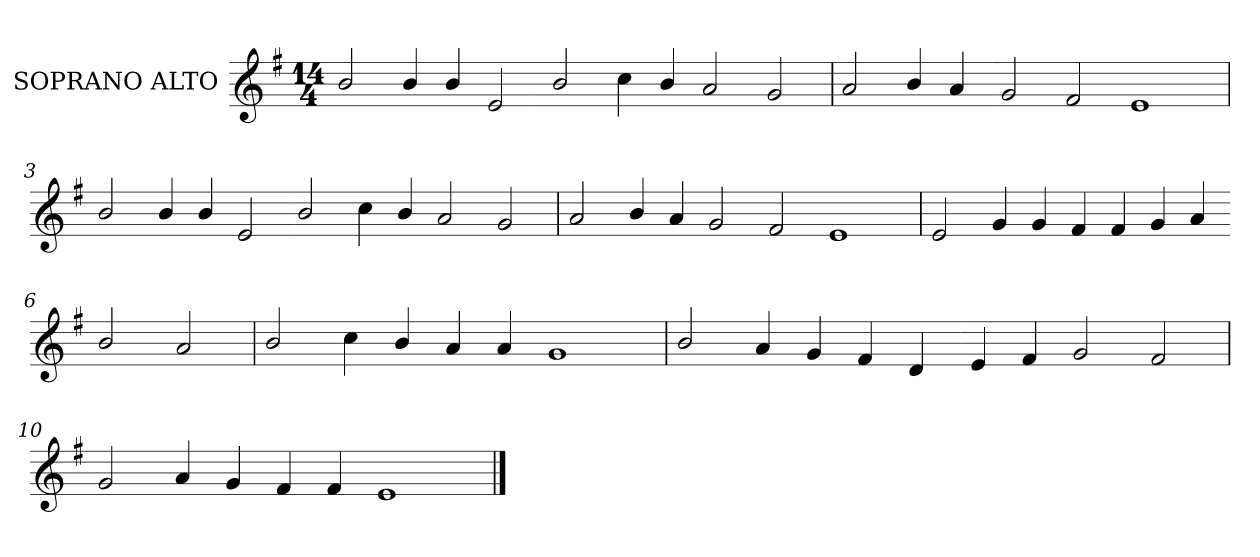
**kern
*part1
*staff1
*I"SOPRANO ALTO
*I'S. A.
!!LO:PB:g=z
*clefG2
*k[f#]
*G:
*M14/4
=
2bi/
4bi/
4bi/
2ei/
2bi/
4cci\
4bi/
2ai/
2gi/
=1
2ai/
4bi/
4ai/
!!LO:LB:g=z
=2-
2gi/
2f#i/
1ei
=3
2bi/
4bi/
4bi/
2ei/
2bi/
4cci\
4bi/
2ai/
2gi/
!!LO:LB:g=z
=4
2ai/
4bi/
4ai/
2gi/
2f#i/
1ei
=5
2ei/
4gi/
4gi/
4f#i/
4f#i/
4gi/
4ai/
!!LO:LB:g=z
=6-
2bi/
2ai/
=7
2bi/
4cci\
4bi/
4ai/
4ai/
1gi
=8
2bi/
4ai/
4gi/
4f#i/
4di/
!!LO:LB:g=z
=9-
4ei/
4f#i/
2gi/
2f#i/
=10
2gi/
4ai/
4gi/
4f#i/
4f#i/
1ei
==
*-
